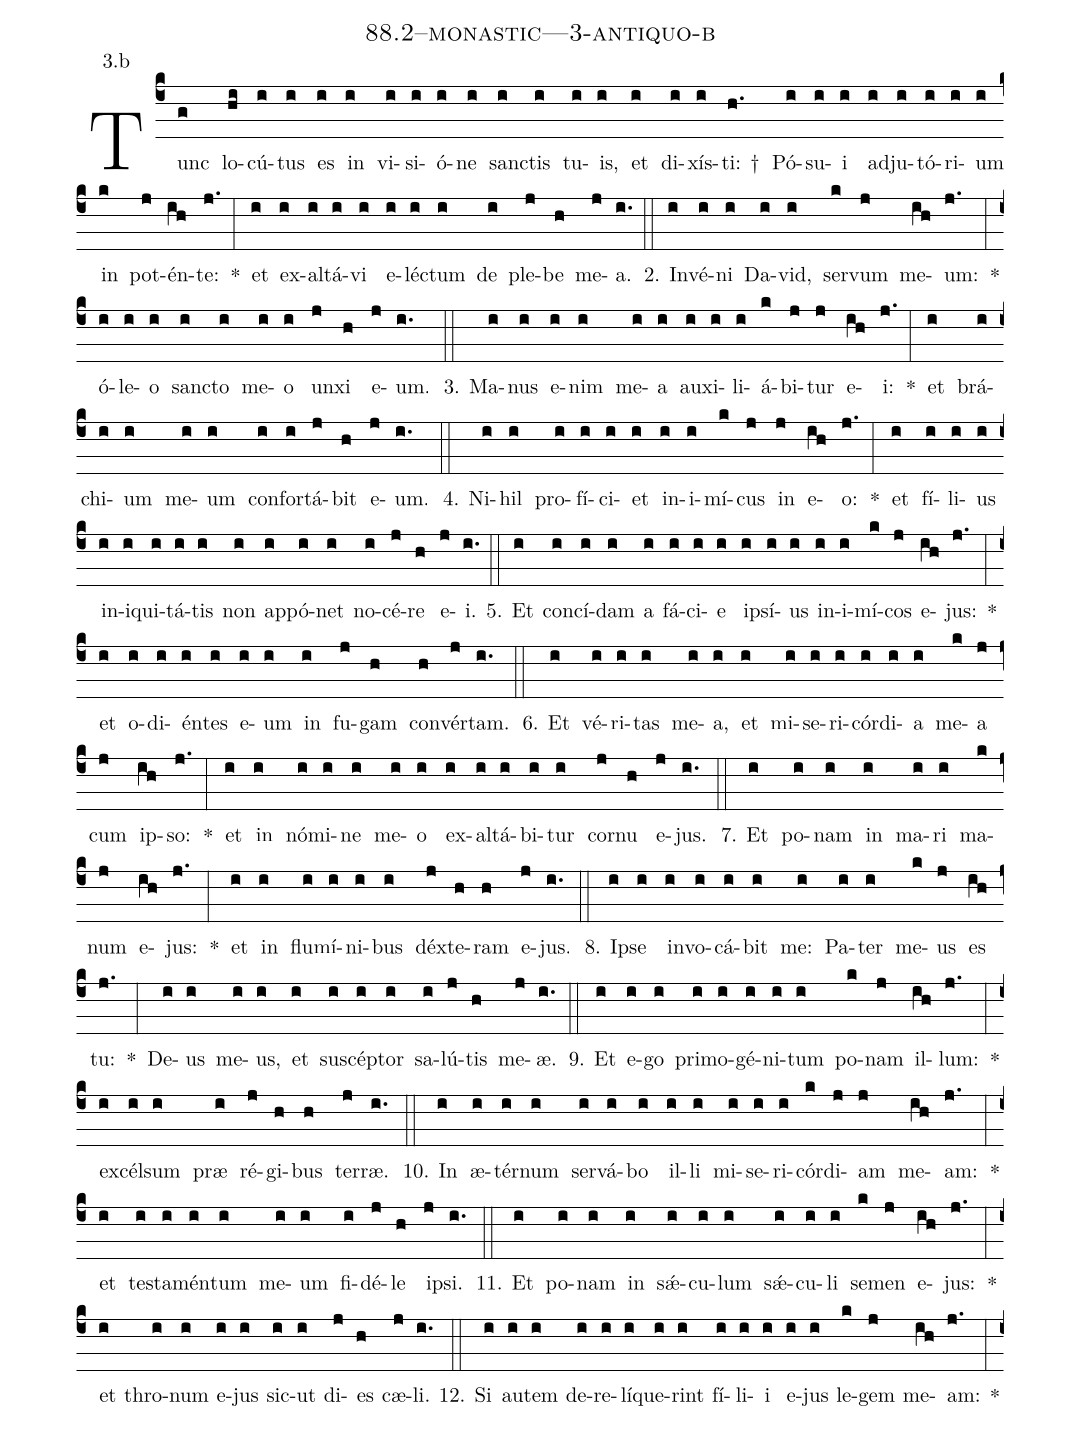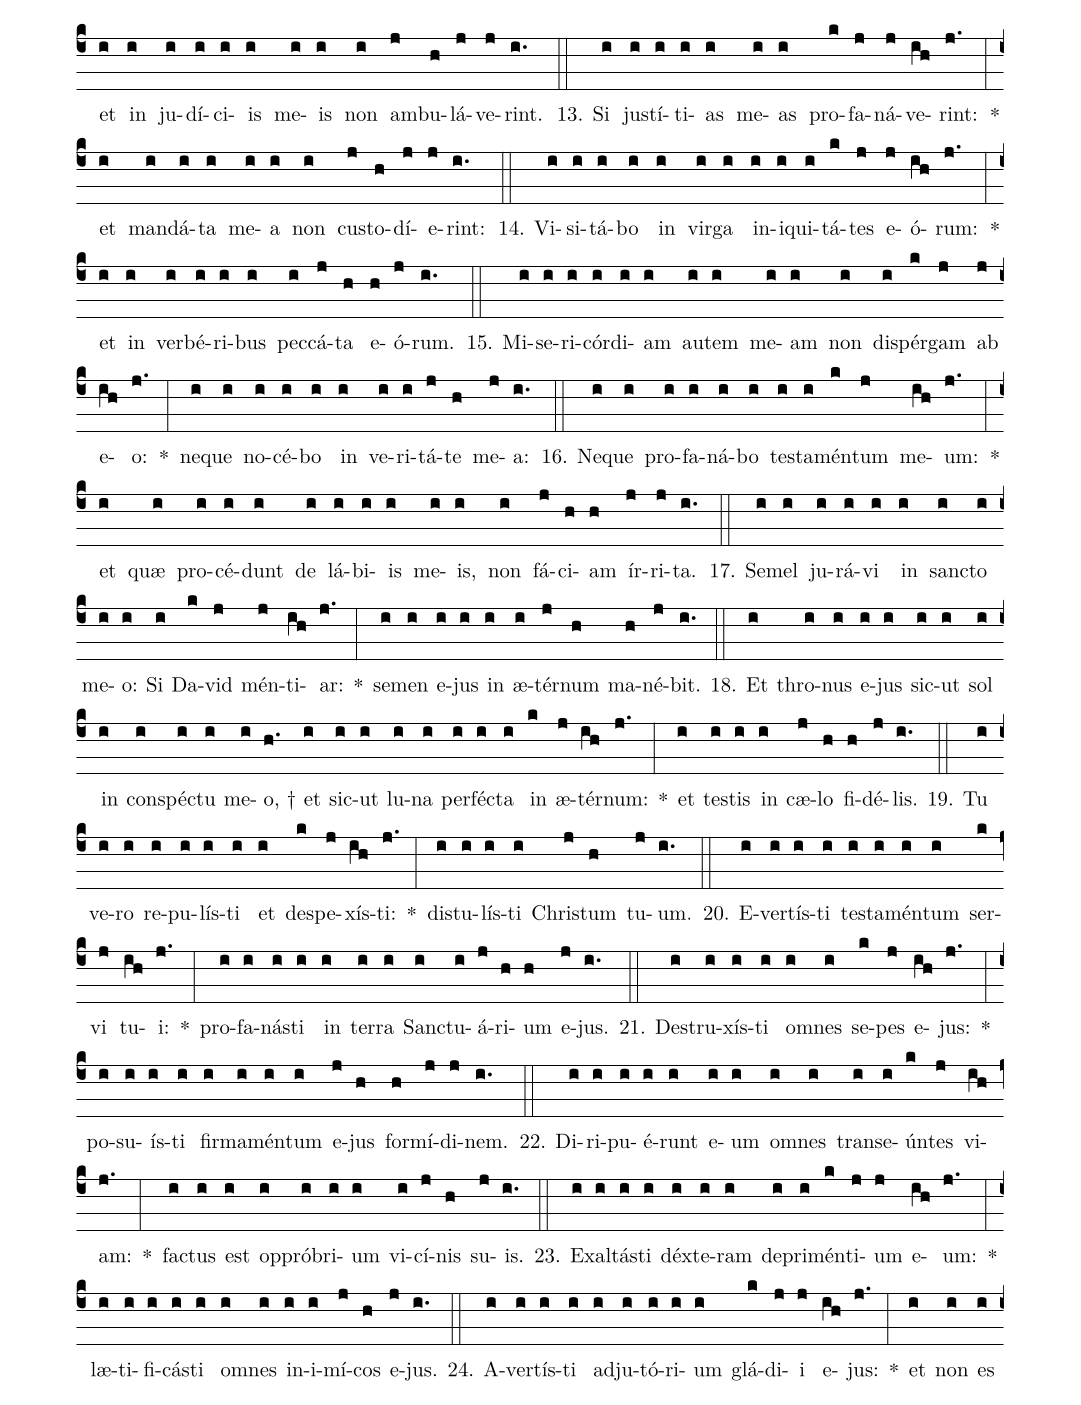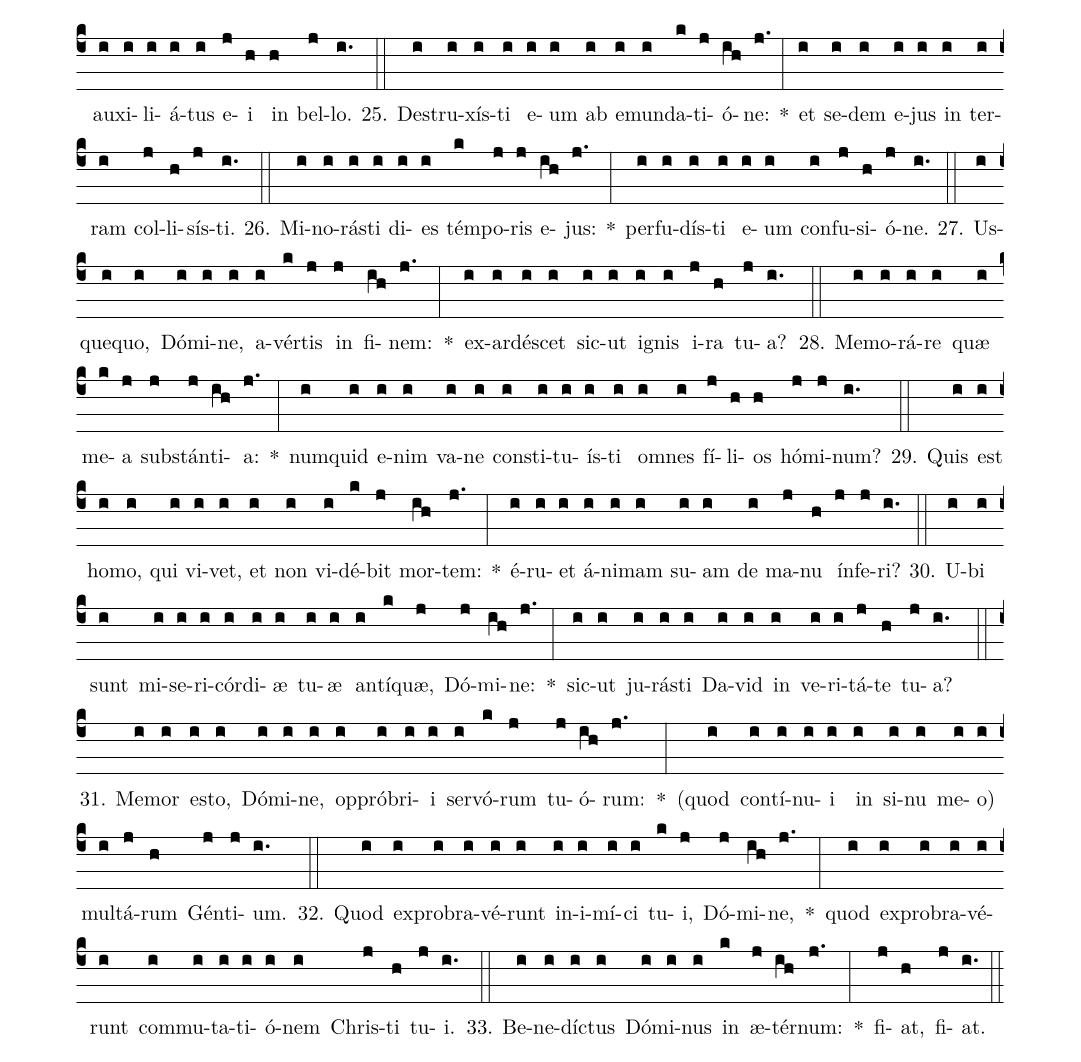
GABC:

name: 88.2--monastic---3-antiquo-b;
annotation: 3.b;
%%
(c4)Tunc(g) lo(hi)cú(i)tus(i) es(i) in(i) vi(i)si(i)ó(i)ne(i) sanc(i)tis(i) tu(i)is,(i) et(i) di(i)xís(i)ti: †(h.) Pó(i)su(i)i(i) ad(i)ju(i)tó(i)ri(i)um(i) in(k) pot(j)én(ih)te:(j.) *(:) et(i) ex(i)al(i)tá(i)vi(i) e(i)léc(i)tum(i) de(i) ple(j)be(h) me(j)a.(i.) (::)
2. In(i)vé(i)ni(i) Da(i)vid,(i) ser(k)vum(j) me(ih)um:(j.) *(:) ó(i)le(i)o(i) sanc(i)to(i) me(i)o(i) un(j)xi(h) e(j)um.(i.) (::)
3. Ma(i)nus(i) e(i)nim(i) me(i)a(i) au(i)xi(i)li(i)á(k)bi(j)tur(j) e(ih)i:(j.) *(:) et(i) brá(i)chi(i)um(i) me(i)um(i) con(i)for(i)tá(j)bit(h) e(j)um.(i.) (::)
4. Ni(i)hil(i) pro(i)fí(i)ci(i)et(i) in(i)i(i)mí(k)cus(j) in(j) e(ih)o:(j.) *(:) et(i) fí(i)li(i)us(i) in(i)i(i)qui(i)tá(i)tis(i) non(i) ap(i)pó(i)net(i) no(i)cé(j)re(h) e(j)i.(i.) (::)
5. Et(i) con(i)cí(i)dam(i) a(i) fá(i)ci(i)e(i) ip(i)sí(i)us(i) in(i)i(i)mí(k)cos(j) e(ih)jus:(j.) *(:) et(i) o(i)di(i)én(i)tes(i) e(i)um(i) in(i) fu(j)gam(h) con(h)vér(j)tam.(i.) (::)
6. Et(i) vé(i)ri(i)tas(i) me(i)a,(i) et(i) mi(i)se(i)ri(i)cór(i)di(i)a(i) me(k)a(j) cum(j) ip(ih)so:(j.) *(:) et(i) in(i) nó(i)mi(i)ne(i) me(i)o(i) ex(i)al(i)tá(i)bi(i)tur(i) cor(j)nu(h) e(j)jus.(i.) (::)
7. Et(i) po(i)nam(i) in(i) ma(i)ri(i) ma(k)num(j) e(ih)jus:(j.) *(:) et(i) in(i) flu(i)mí(i)ni(i)bus(i) déx(j)te(h)ram(h) e(j)jus.(i.) (::)
8. Ip(i)se(i) in(i)vo(i)cá(i)bit(i) me:(i) Pa(i)ter(i) me(k)us(j) es(ih) tu:(j.) *(:) De(i)us(i) me(i)us,(i) et(i) su(i)scép(i)tor(i) sa(i)lú(j)tis(h) me(j)æ.(i.) (::)
9. Et(i) e(i)go(i) pri(i)mo(i)gé(i)ni(i)tum(i) po(k)nam(j) il(ih)lum:(j.) *(:) ex(i)cél(i)sum(i) præ(i) ré(j)gi(h)bus(h) ter(j)ræ.(i.) (::)
10. In(i) æ(i)tér(i)num(i) ser(i)vá(i)bo(i) il(i)li(i) mi(i)se(i)ri(i)cór(k)di(j)am(j) me(ih)am:(j.) *(:) et(i) tes(i)ta(i)mén(i)tum(i) me(i)um(i) fi(i)dé(j)le(h) ip(j)si.(i.) (::)
11. Et(i) po(i)nam(i) in(i) sǽ(i)cu(i)lum(i) sǽ(i)cu(i)li(i) se(k)men(j) e(ih)jus:(j.) *(:) et(i) thro(i)num(i) e(i)jus(i) sic(i)ut(i) di(j)es(h) cæ(j)li.(i.) (::)
12. Si(i) au(i)tem(i) de(i)re(i)lí(i)que(i)rint(i) fí(i)li(i)i(i) e(i)jus(i) le(k)gem(j) me(ih)am:(j.) *(:) et(i) in(i) ju(i)dí(i)ci(i)is(i) me(i)is(i) non(i) am(j)bu(h)lá(j)ve(j)rint.(i.) (::)
13. Si(i) jus(i)tí(i)ti(i)as(i) me(i)as(i) pro(k)fa(j)ná(j)ve(ih)rint:(j.) *(:) et(i) man(i)dá(i)ta(i) me(i)a(i) non(i) cus(j)to(h)dí(j)e(j)rint:(i.) (::)
14. Vi(i)si(i)tá(i)bo(i) in(i) vir(i)ga(i) in(i)i(i)qui(i)tá(k)tes(j) e(j)ó(ih)rum:(j.) *(:) et(i) in(i) ver(i)bé(i)ri(i)bus(i) pec(i)cá(j)ta(h) e(h)ó(j)rum.(i.) (::)
15. Mi(i)se(i)ri(i)cór(i)di(i)am(i) au(i)tem(i) me(i)am(i) non(i) di(i)spér(k)gam(j) ab(j) e(ih)o:(j.) *(:) ne(i)que(i) no(i)cé(i)bo(i) in(i) ve(i)ri(i)tá(j)te(h) me(j)a:(i.) (::)
16. Ne(i)que(i) pro(i)fa(i)ná(i)bo(i) tes(i)ta(i)mén(k)tum(j) me(ih)um:(j.) *(:) et(i) quæ(i) pro(i)cé(i)dunt(i) de(i) lá(i)bi(i)is(i) me(i)is,(i) non(i) fá(j)ci(h)am(h) ír(j)ri(j)ta.(i.) (::)
17. Se(i)mel(i) ju(i)rá(i)vi(i) in(i) sanc(i)to(i) me(i)o:(i) Si(i) Da(k)vid(j) mén(j)ti(ih)ar:(j.) *(:) se(i)men(i) e(i)jus(i) in(i) æ(i)tér(j)num(h) ma(h)né(j)bit.(i.) (::)
18. Et(i) thro(i)nus(i) e(i)jus(i) sic(i)ut(i) sol(i) in(i) con(i)spéc(i)tu(i) me(i)o, †(h.) et(i) sic(i)ut(i) lu(i)na(i) per(i)féc(i)ta(i) in(k) æ(j)tér(ih)num:(j.) *(:) et(i) tes(i)tis(i) in(i) cæ(j)lo(h) fi(h)dé(j)lis.(i.) (::)
19. Tu(i) ve(i)ro(i) re(i)pu(i)lís(i)ti(i) et(i) de(k)spe(j)xís(ih)ti:(j.) *(:) dis(i)tu(i)lís(i)ti(i) Chris(j)tum(h) tu(j)um.(i.) (::)
20. E(i)ver(i)tís(i)ti(i) tes(i)ta(i)mén(i)tum(i) ser(k)vi(j) tu(ih)i:(j.) *(:) pro(i)fa(i)nás(i)ti(i) in(i) ter(i)ra(i) Sanc(i)tu(i)á(j)ri(h)um(h) e(j)jus.(i.) (::)
21. De(i)stru(i)xís(i)ti(i) om(i)nes(i) se(k)pes(j) e(ih)jus:(j.) *(:) po(i)su(i)ís(i)ti(i) fir(i)ma(i)mén(i)tum(i) e(j)jus(h) for(h)mí(j)di(j)nem.(i.) (::)
22. Di(i)ri(i)pu(i)é(i)runt(i) e(i)um(i) om(i)nes(i) trans(i)e(i)ún(k)tes(j) vi(ih)am:(j.) *(:) fac(i)tus(i) est(i) op(i)pró(i)bri(i)um(i) vi(i)cí(j)nis(h) su(j)is.(i.) (::)
23. Ex(i)al(i)tás(i)ti(i) déx(i)te(i)ram(i) de(i)pri(i)mén(k)ti(j)um(j) e(ih)um:(j.) *(:) læ(i)ti(i)fi(i)cás(i)ti(i) om(i)nes(i) in(i)i(i)mí(j)cos(h) e(j)jus.(i.) (::)
24. A(i)ver(i)tís(i)ti(i) ad(i)ju(i)tó(i)ri(i)um(i) glá(k)di(j)i(j) e(ih)jus:(j.) *(:) et(i) non(i) es(i) au(i)xi(i)li(i)á(i)tus(i) e(j)i(h) in(h) bel(j)lo.(i.) (::)
25. De(i)stru(i)xís(i)ti(i) e(i)um(i) ab(i) e(i)mun(i)da(k)ti(j)ó(ih)ne:(j.) *(:) et(i) se(i)dem(i) e(i)jus(i) in(i) ter(i)ram(i) col(j)li(h)sís(j)ti.(i.) (::)
26. Mi(i)no(i)rás(i)ti(i) di(i)es(i) tém(k)po(j)ris(j) e(ih)jus:(j.) *(:) per(i)fu(i)dís(i)ti(i) e(i)um(i) con(i)fu(j)si(h)ó(j)ne.(i.) (::)
27. Us(i)que(i)quo,(i) Dó(i)mi(i)ne,(i) a(i)vér(k)tis(j) in(j) fi(ih)nem:(j.) *(:) ex(i)ar(i)dé(i)scet(i) sic(i)ut(i) i(i)gnis(i) i(j)ra(h) tu(j)a?(i.) (::)
28. Me(i)mo(i)rá(i)re(i) quæ(i) me(k)a(j) sub(j)stán(j)ti(ih)a:(j.) *(:) num(i)quid(i) e(i)nim(i) va(i)ne(i) con(i)sti(i)tu(i)ís(i)ti(i) om(i)nes(i) fí(j)li(h)os(h) hó(j)mi(j)num?(i.) (::)
29. Quis(i) est(i) ho(i)mo,(i) qui(i) vi(i)vet,(i) et(i) non(i) vi(i)dé(k)bit(j) mor(ih)tem:(j.) *(:) é(i)ru(i)et(i) á(i)ni(i)mam(i) su(i)am(i) de(i) ma(j)nu(h) ín(j)fe(j)ri?(i.) (::)
30. U(i)bi(i) sunt(i) mi(i)se(i)ri(i)cór(i)di(i)æ(i) tu(i)æ(i) an(i)tí(k)quæ,(j) Dó(j)mi(ih)ne:(j.) *(:) sic(i)ut(i) ju(i)rás(i)ti(i) Da(i)vid(i) in(i) ve(i)ri(i)tá(j)te(h) tu(j)a?(i.) (::)
31. Me(i)mor(i) es(i)to,(i) Dó(i)mi(i)ne,(i) op(i)pró(i)bri(i)i(i) ser(i)vó(k)rum(j) tu(j)ó(ih)rum:(j.) *(:) <v>(</v>quod(i) con(i)tí(i)nu(i)i(i) in(i) si(i)nu(i) me(i)o)(i) mul(i)tá(j)rum(h) Gén(j)ti(j)um.(i.) (::)
32. Quod(i) ex(i)pro(i)bra(i)vé(i)runt(i) in(i)i(i)mí(i)ci(i) tu(k)i,(j) Dó(j)mi(ih)ne,(j.) *(:) quod(i) ex(i)pro(i)bra(i)vé(i)runt(i) com(i)mu(i)ta(i)ti(i)ó(i)nem(i) Chris(j)ti(h) tu(j)i.(i.) (::)
33. Be(i)ne(i)díc(i)tus(i) Dó(i)mi(i)nus(i) in(k) æ(j)tér(ih)num:(j.) *(:) fi(j)at,(h) fi(j)at.(i.) (::)
